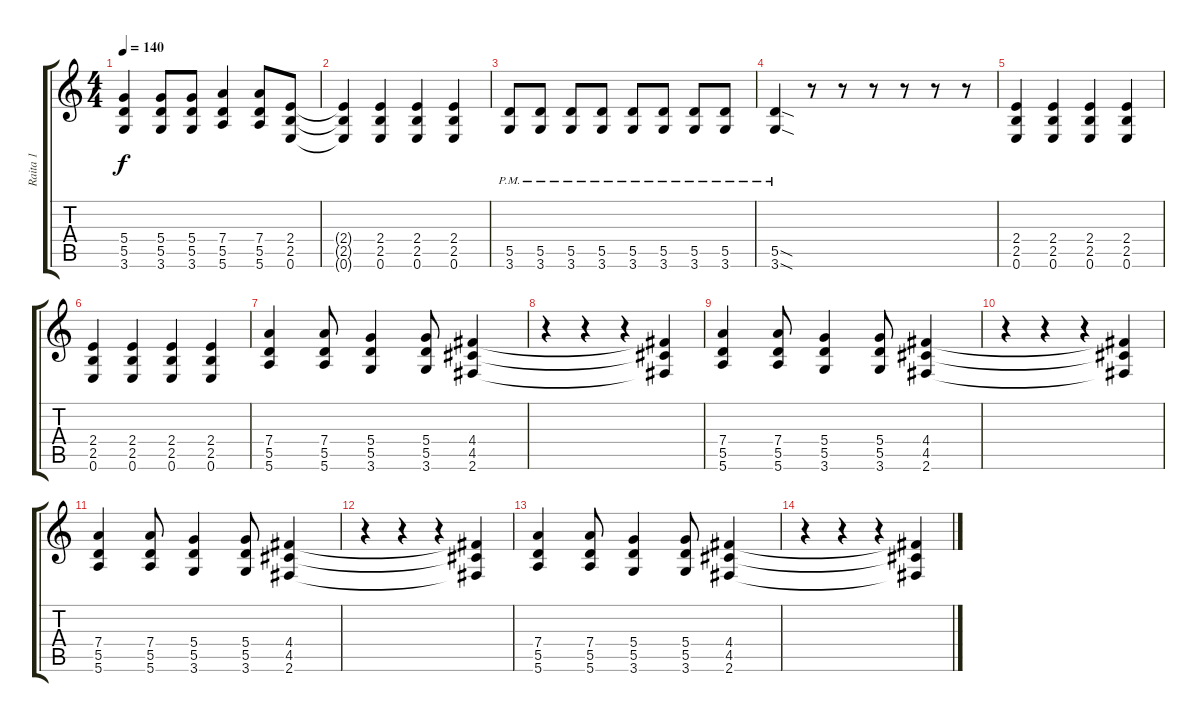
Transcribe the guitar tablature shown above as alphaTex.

\track ("Raita 1" "Raita 1") {instrument distortionguitar}
\staff {score tabs}
\tuning (E4 B3 G3 D3 A2 E2) {hide}
\ts (4 4)
\tempo 140
\clef g2
\ks c
(5.4 5.5 3.6).4{dy f} (5.4 5.5 3.6).8 (5.4 5.5 3.6).8 (7.4 5.5 5.6).4 (7.4 5.5 5.6).8 (2.4 2.5 0.6).8 |
(2.4{t} 2.5{t} 0.6{t}).4 (2.4 2.5 0.6).4 (2.4 2.5 0.6).4 (2.4 2.5 0.6).4 |
(5.5{pm} 3.6{pm}).8 (5.5{pm} 3.6{pm}).8 (5.5{pm} 3.6{pm}).8 (5.5{pm} 3.6{pm}).8 (5.5{pm} 3.6{pm}).8 (5.5{pm} 3.6{pm}).8 (5.5{pm} 3.6{pm}).8 (5.5{pm} 3.6{pm}).8 |
(5.5{sod pm} 3.6{sod pm}).4 r.8 r.8 r.8 r.8 r.8 r.8 |
(2.4 2.5 0.6).4 (2.4 2.5 0.6).4 (2.4 2.5 0.6).4 (2.4 2.5 0.6).4 |
(2.4 2.5 0.6).4 (2.4 2.5 0.6).4 (2.4 2.5 0.6).4 (2.4 2.5 0.6).4 |
(7.4 5.5 5.6).4 (7.4 5.5 5.6).8 (5.4 5.5 3.6).4 (5.4 5.5 3.6).8 (4.4 4.5 2.6).4 |
r.4 r.4 r.4 (4.4{t} 4.5{t} 2.6{t}).4 |
(7.4 5.5 5.6).4 (7.4 5.5 5.6).8 (5.4 5.5 3.6).4 (5.4 5.5 3.6).8 (4.4 4.5 2.6).4 |
r.4 r.4 r.4 (4.4{t} 4.5{t} 2.6{t}).4 |
(7.4 5.5 5.6).4 (7.4 5.5 5.6).8 (5.4 5.5 3.6).4 (5.4 5.5 3.6).8 (4.4 4.5 2.6).4 |
r.4 r.4 r.4 (4.4{t} 4.5{t} 2.6{t}).4 |
(7.4 5.5 5.6).4 (7.4 5.5 5.6).8 (5.4 5.5 3.6).4 (5.4 5.5 3.6).8 (4.4 4.5 2.6).4 |
r.4 r.4 r.4 (4.4{t} 4.5{t} 2.6{t}).4
